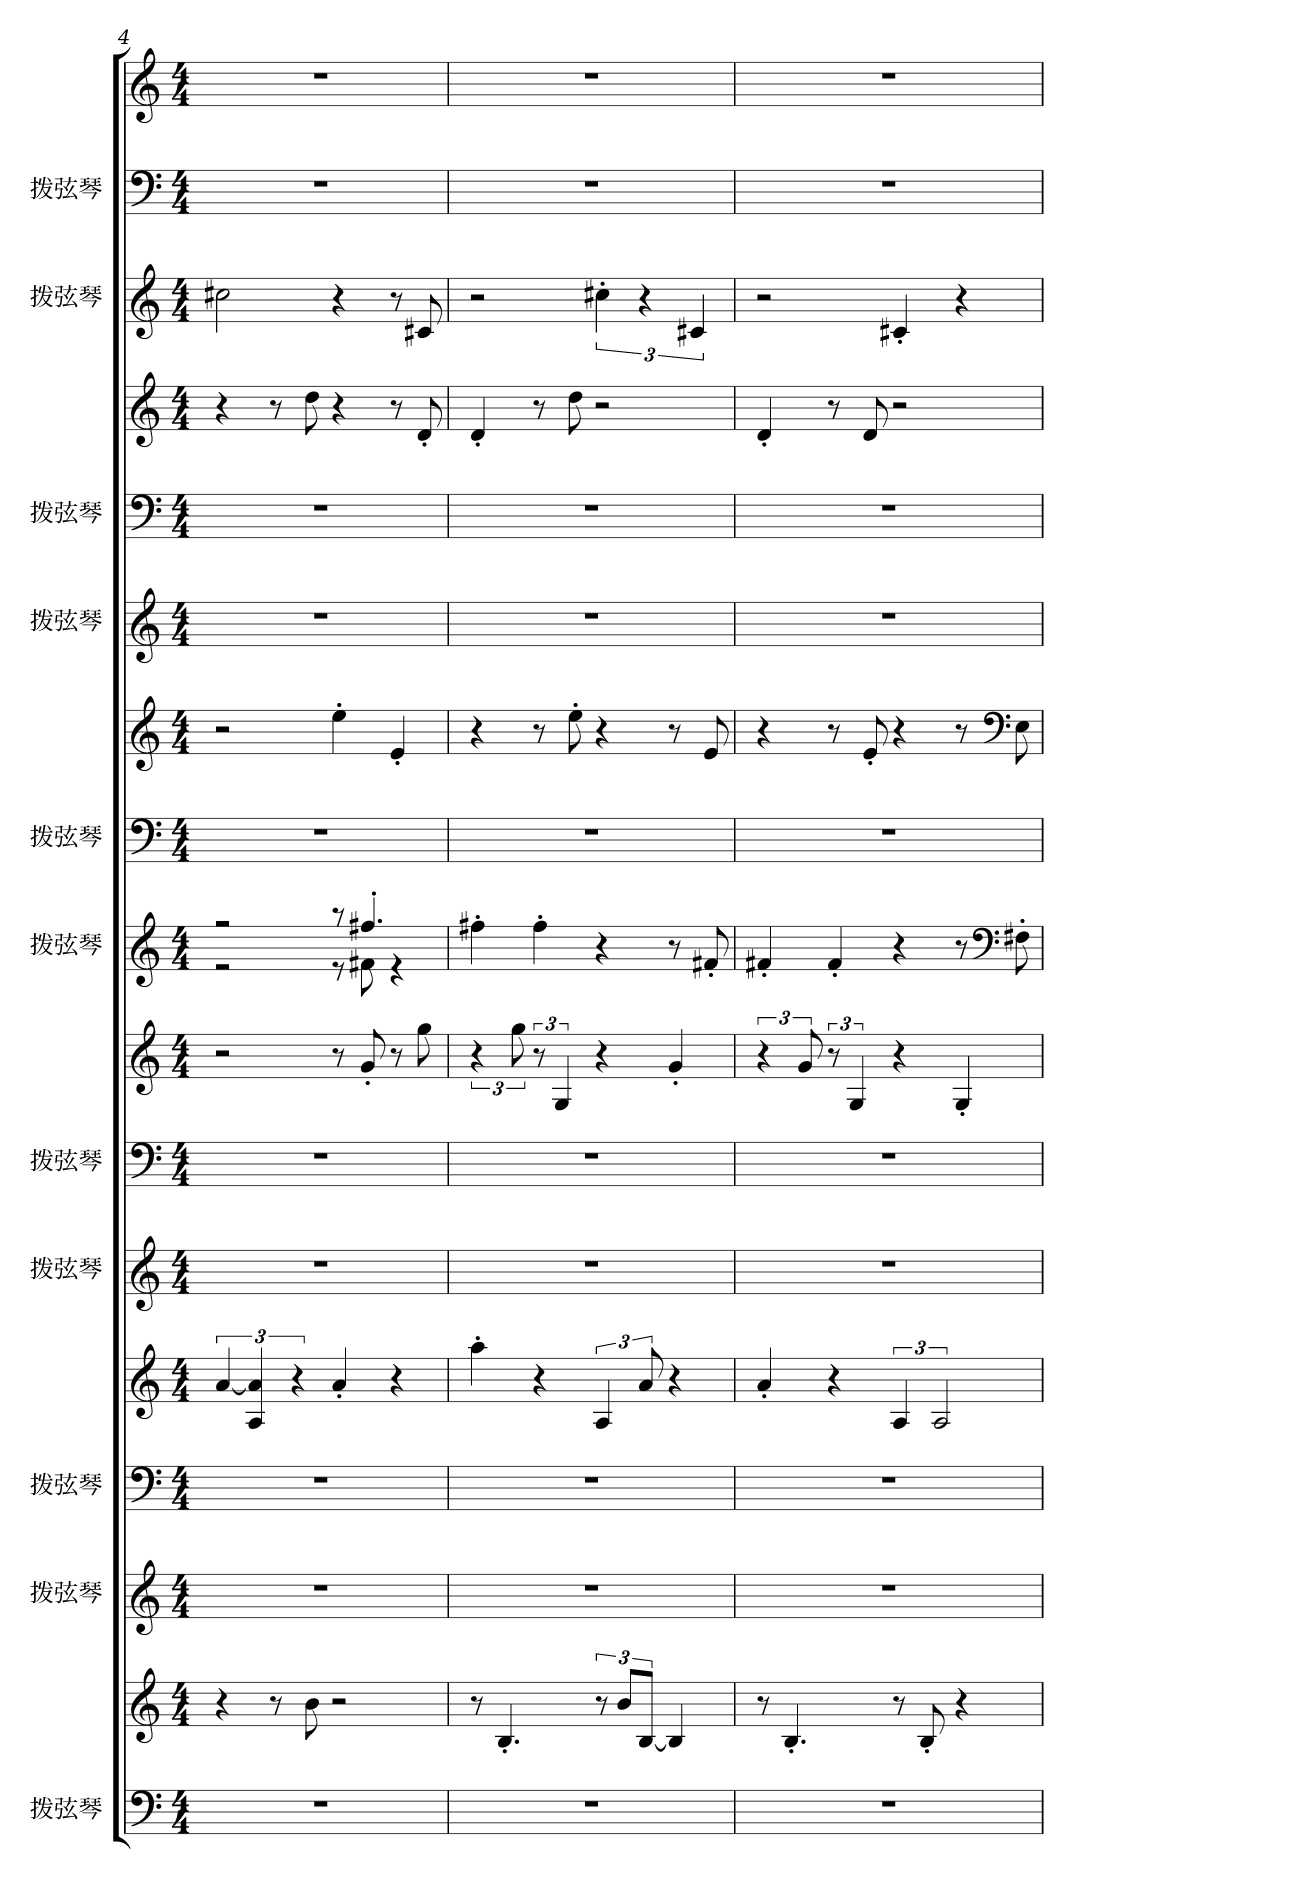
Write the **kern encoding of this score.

**kern	**kern	**kern	**kern	**kern	**kern	**kern	**kern	**kern	**kern	**kern	**kern	**kern	**kern	**kern	**kern	**kern
*part11	*part11	*part10	*part9	*part9	*part8	*part7	*part7	*part6	*part5	*part5	*part4	*part3	*part3	*part2	*part1	*part1
*staff17	*staff16	*staff15	*staff14	*staff13	*staff12	*staff11	*staff10	*staff9	*staff8	*staff7	*staff6	*staff5	*staff4	*staff3	*staff2	*staff1
*I"拨弦琴	*	*I"拨弦琴	*I"拨弦琴	*	*I"拨弦琴	*I"拨弦琴	*	*I"拨弦琴	*I"拨弦琴	*	*I"拨弦琴	*I"拨弦琴	*	*I"拨弦琴	*I"拨弦琴	*
*clefF4	*clefG2	*clefG2	*clefF4	*clefG2	*clefG2	*clefF4	*clefG2	*clefG2	*clefF4	*clefG2	*clefG2	*clefF4	*clefG2	*clefG2	*clefF4	*clefG2
*k[]	*k[]	*k[]	*k[]	*k[]	*k[]	*k[]	*k[]	*k[]	*k[]	*k[]	*k[]	*k[]	*k[]	*k[]	*k[]	*k[]
*M4/4	*M4/4	*M4/4	*M4/4	*M4/4	*M4/4	*M4/4	*M4/4	*M4/4	*M4/4	*M4/4	*M4/4	*M4/4	*M4/4	*M4/4	*M4/4	*M4/4
=4	=4	=4	=4	=4	=4	=4	=4	=4	=4	=4	=4	=4	=4	=4	=4	=4
*	*	*	*	*	*	*	*	*^	*	*	*	*	*	*	*	*
1r	4r	1r	1r	[6a/	1r	1r	2r	2r	2r	1r	2r	1r	1r	4r	2cc#X\	1r	1r
.	.	.	.	6A/ 6a/]	.	.	.	.	.	.	.	.	.	.	.	.	.
.	8r	.	.	.	.	.	.	.	.	.	.	.	.	8r	.	.	.
.	.	.	.	6r	.	.	.	.	.	.	.	.	.	.	.	.	.
.	8b\	.	.	.	.	.	.	.	.	.	.	.	.	8dd\	.	.	.
.	2r	.	.	4a'/	.	.	8r	8r	8r	.	4ee'\	.	.	4r	4r	.	.
.	.	.	.	.	.	.	8g'/	4.ff#X'/	8f#X\	.	.	.	.	.	.	.	.
.	.	.	.	4r	.	.	8r	.	4r	.	4e'/	.	.	8r	8r	.	.
.	.	.	.	.	.	.	8gg\	.	.	.	.	.	.	8d'/	8c#X/	.	.
*	*	*	*	*	*	*	*	*v	*v	*	*	*	*	*	*	*	*
!!LO:PB:g=z
=5	=5	=5	=5	=5	=5	=5	=5	=5	=5	=5	=5	=5	=5	=5	=5	=5
1r	8r	1r	1r	4aa'\	1r	1r	6r	4ff#X'\	1r	4r	1r	1r	4d'/	2r	1r	1r
.	4.B'/	.	.	.	.	.	.	.	.	.	.	.	.	.	.	.
.	.	.	.	.	.	.	12gg\	.	.	.	.	.	.	.	.	.
.	.	.	.	4r	.	.	12r	4ff#'\	.	8r	.	.	8r	.	.	.
.	.	.	.	.	.	.	6G/	.	.	.	.	.	.	.	.	.
.	.	.	.	.	.	.	.	.	.	8ee'\	.	.	8dd\	.	.	.
.	12r	.	.	6A/	.	.	4r	4r	.	4r	.	.	2r	6cc#X'\	.	.
.	12b/L	.	.	.	.	.	.	.	.	.	.	.	.	.	.	.
.	[12B/J	.	.	12a/	.	.	.	.	.	.	.	.	.	6r	.	.
.	4B/]	.	.	4r	.	.	4g'/	8r	.	8r	.	.	.	.	.	.
.	.	.	.	.	.	.	.	.	.	.	.	.	.	6c#X/	.	.
.	.	.	.	.	.	.	.	8f#X'/	.	8e/	.	.	.	.	.	.
=6	=6	=6	=6	=6	=6	=6	=6	=6	=6	=6	=6	=6	=6	=6	=6	=6
1r	8r	1r	1r	4a'/	1r	1r	6r	4f#X'/	1r	4r	1r	1r	4d'/	2r	1r	1r
.	4.B'/	.	.	.	.	.	.	.	.	.	.	.	.	.	.	.
.	.	.	.	.	.	.	12g/	.	.	.	.	.	.	.	.	.
.	.	.	.	4r	.	.	12r	4f#'/	.	8r	.	.	8r	.	.	.
.	.	.	.	.	.	.	6G/	.	.	.	.	.	.	.	.	.
.	.	.	.	.	.	.	.	.	.	8e'/	.	.	8d/	.	.	.
.	8r	.	.	6A/	.	.	4r	4r	.	4r	.	.	2r	4c#X'/	.	.
.	8B'/	.	.	.	.	.	.	.	.	.	.	.	.	.	.	.
.	.	.	.	3A/	.	.	.	.	.	.	.	.	.	.	.	.
.	4r	.	.	.	.	.	4G'/	8r	.	8r	.	.	.	4r	.	.
*	*	*	*	*	*	*	*	*clefF4	*	*clefF4	*	*	*	*	*	*
.	.	.	.	.	.	.	.	8F#X'\	.	8E\	.	.	.	.	.	.
=	=	=	=	=	=	=	=	=	=	=	=	=	=	=	=	=
*-	*-	*-	*-	*-	*-	*-	*-	*-	*-	*-	*-	*-	*-	*-	*-	*-
